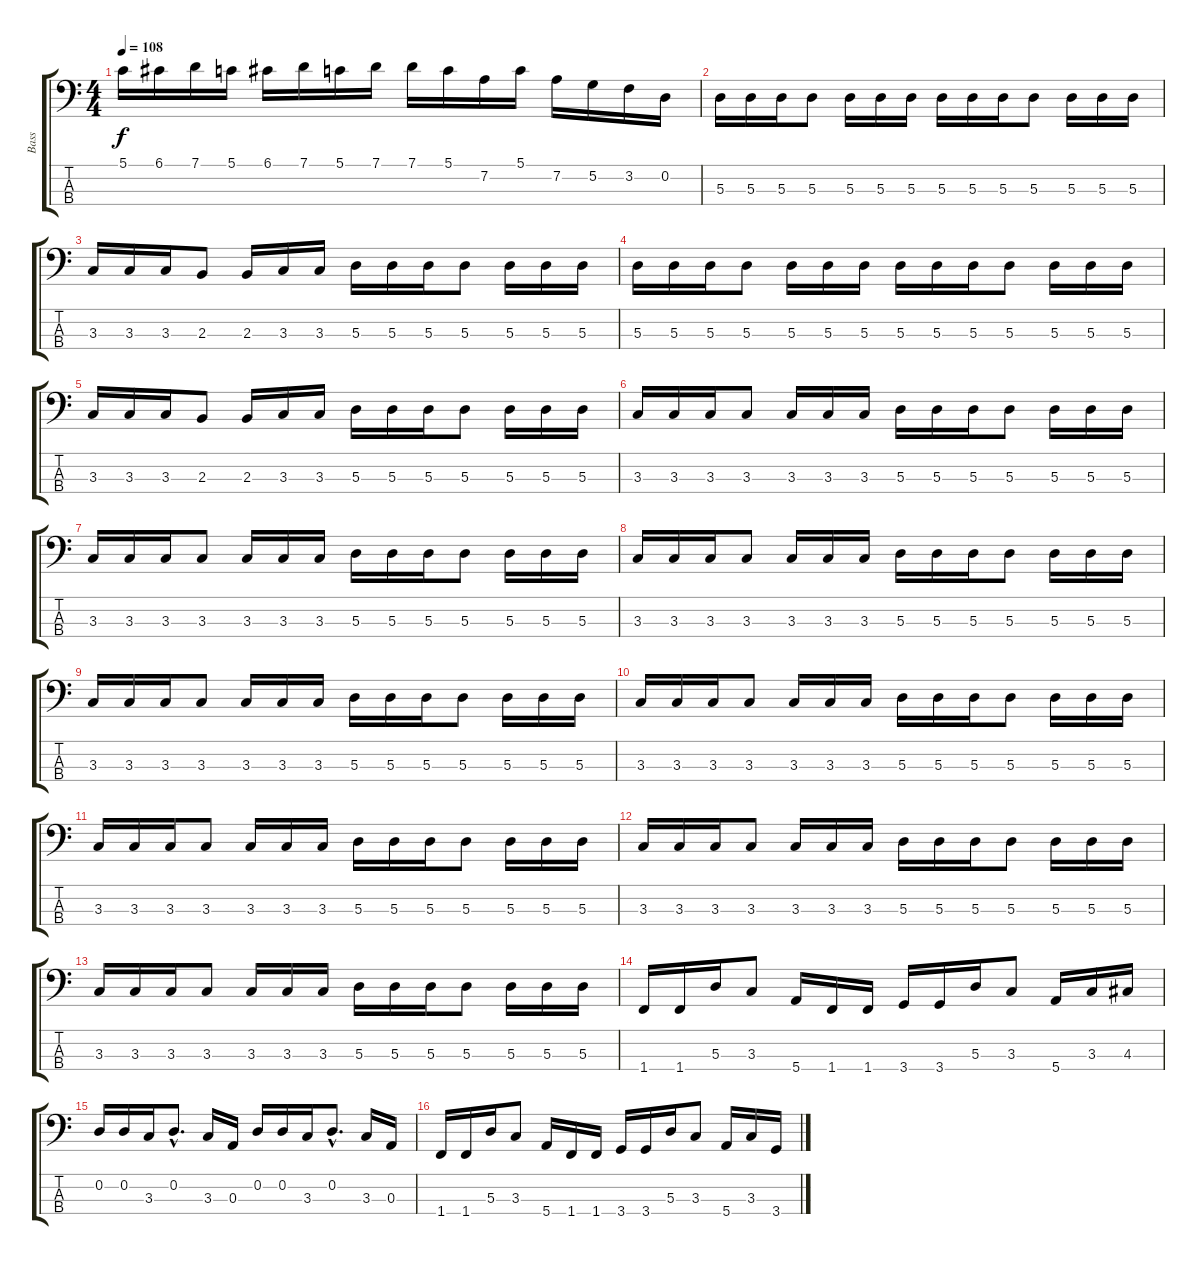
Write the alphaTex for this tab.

\track ("Bass" "Bass") {instrument electricbassfinger}
\staff {score tabs}
\tuning (G2 D2 A1 E1) {hide}
\ts (4 4)
\tempo 108
\clef f4
\ks c
5.1.16{dy f} 6.1.16 7.1.16 5.1.16 6.1.16 7.1.16 5.1.16 7.1.16 7.1.16 5.1.16 7.2.16 5.1.16 7.2.16 5.2.16 3.2.16 0.2.16 |
5.3.16 5.3.16 5.3.16 5.3.8 5.3.16 5.3.16 5.3.16 5.3.16 5.3.16 5.3.16 5.3.8 5.3.16 5.3.16 5.3.16 |
3.3.16 3.3.16 3.3.16 2.3.8 2.3.16 3.3.16 3.3.16 5.3.16 5.3.16 5.3.16 5.3.8 5.3.16 5.3.16 5.3.16 |
5.3.16 5.3.16 5.3.16 5.3.8 5.3.16 5.3.16 5.3.16 5.3.16 5.3.16 5.3.16 5.3.8 5.3.16 5.3.16 5.3.16 |
3.3.16 3.3.16 3.3.16 2.3.8 2.3.16 3.3.16 3.3.16 5.3.16 5.3.16 5.3.16 5.3.8 5.3.16 5.3.16 5.3.16 |
3.3.16 3.3.16 3.3.16 3.3.8 3.3.16 3.3.16 3.3.16 5.3.16 5.3.16 5.3.16 5.3.8 5.3.16 5.3.16 5.3.16 |
3.3.16 3.3.16 3.3.16 3.3.8 3.3.16 3.3.16 3.3.16 5.3.16 5.3.16 5.3.16 5.3.8 5.3.16 5.3.16 5.3.16 |
3.3.16 3.3.16 3.3.16 3.3.8 3.3.16 3.3.16 3.3.16 5.3.16 5.3.16 5.3.16 5.3.8 5.3.16 5.3.16 5.3.16 |
3.3.16 3.3.16 3.3.16 3.3.8 3.3.16 3.3.16 3.3.16 5.3.16 5.3.16 5.3.16 5.3.8 5.3.16 5.3.16 5.3.16 |
3.3.16 3.3.16 3.3.16 3.3.8 3.3.16 3.3.16 3.3.16 5.3.16 5.3.16 5.3.16 5.3.8 5.3.16 5.3.16 5.3.16 |
3.3.16 3.3.16 3.3.16 3.3.8 3.3.16 3.3.16 3.3.16 5.3.16 5.3.16 5.3.16 5.3.8 5.3.16 5.3.16 5.3.16 |
3.3.16 3.3.16 3.3.16 3.3.8 3.3.16 3.3.16 3.3.16 5.3.16 5.3.16 5.3.16 5.3.8 5.3.16 5.3.16 5.3.16 |
3.3.16 3.3.16 3.3.16 3.3.8 3.3.16 3.3.16 3.3.16 5.3.16 5.3.16 5.3.16 5.3.8 5.3.16 5.3.16 5.3.16 |
1.4.16 1.4.16 5.3.16 3.3.8 5.4.16 1.4.16 1.4.16 3.4.16 3.4.16 5.3.16 3.3.8 5.4.16 3.3.16 4.3.16 |
0.2.16 0.2.16 3.3.16 0.2{hac}.8{d} 3.3.16 0.3.16 0.2.16 0.2.16 3.3.16 0.2{hac}.8{d} 3.3.16 0.3.16 |
1.4.16 1.4.16 5.3.16 3.3.8 5.4.16 1.4.16 1.4.16 3.4.16 3.4.16 5.3.16 3.3.8 5.4.16 3.3.16 3.4.16
